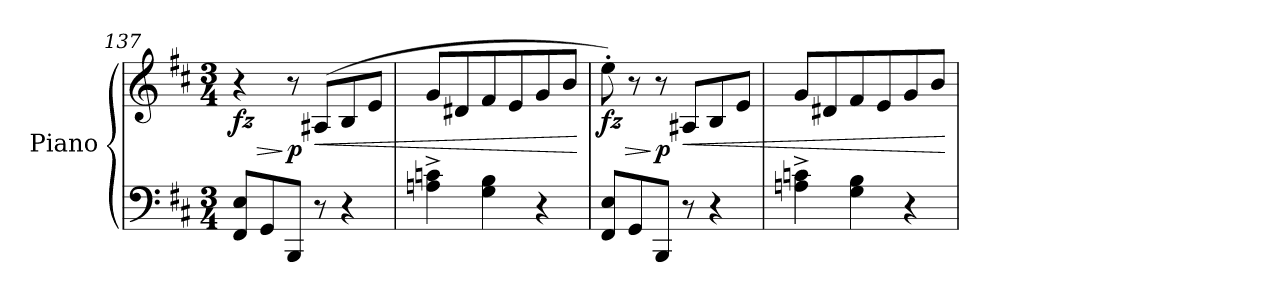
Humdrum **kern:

**kern	**kern	**dynam
*part1	*part1	*part1
*staff2	*staff1	*staff1/2
*I"Piano	*	*
*I'Pno	*	*
*clefF4	*clefG2	*
*k[f#c#]	*k[f#c#]	*
*M3/4	*M3/4	*
=137	=137	=137
!	!	!LO:HP:b
!	!	!LO:DY:n=1:b
8FF#/ 8E/L	4r	> fz
8GG/	.	.
!	!	!LO:DY:n=2:b
8BBB/J	8r	] p
!	!	!LO:HP:b
8r	(8A#X/L	<
4r	8B/	.
.	8e/J	.
!!LO:LB:g=z
=138	=138	=138
4An\^ 4cn\^	8g/L	.
.	8d#X/	.
4G\ 4B\	8f#/	.
.	8e/	.
4r	8g/	.
.	8b/J	.
.	.	[
=139	=139	=139
!	!	!LO:HP:b
!	!	!LO:DY:n=1:b
8FF#/ 8E/L	8ee'\)	> fz
8GG/	8r	.
!	!	!LO:DY:n=2:b
8BBB/J	8r	] p
!	!	!LO:HP:b
8r	8A#X/L	<
4r	8B/	.
.	8e/J	.
=140	=140	=140
4An\^ 4cn\^	8g/L	.
.	8d#X/	.
4G\ 4B\	8f#/	.
.	8e/	.
4r	8g/	.
.	8b/J	.
.	.	[
=	=	=
*-	*-	*-
